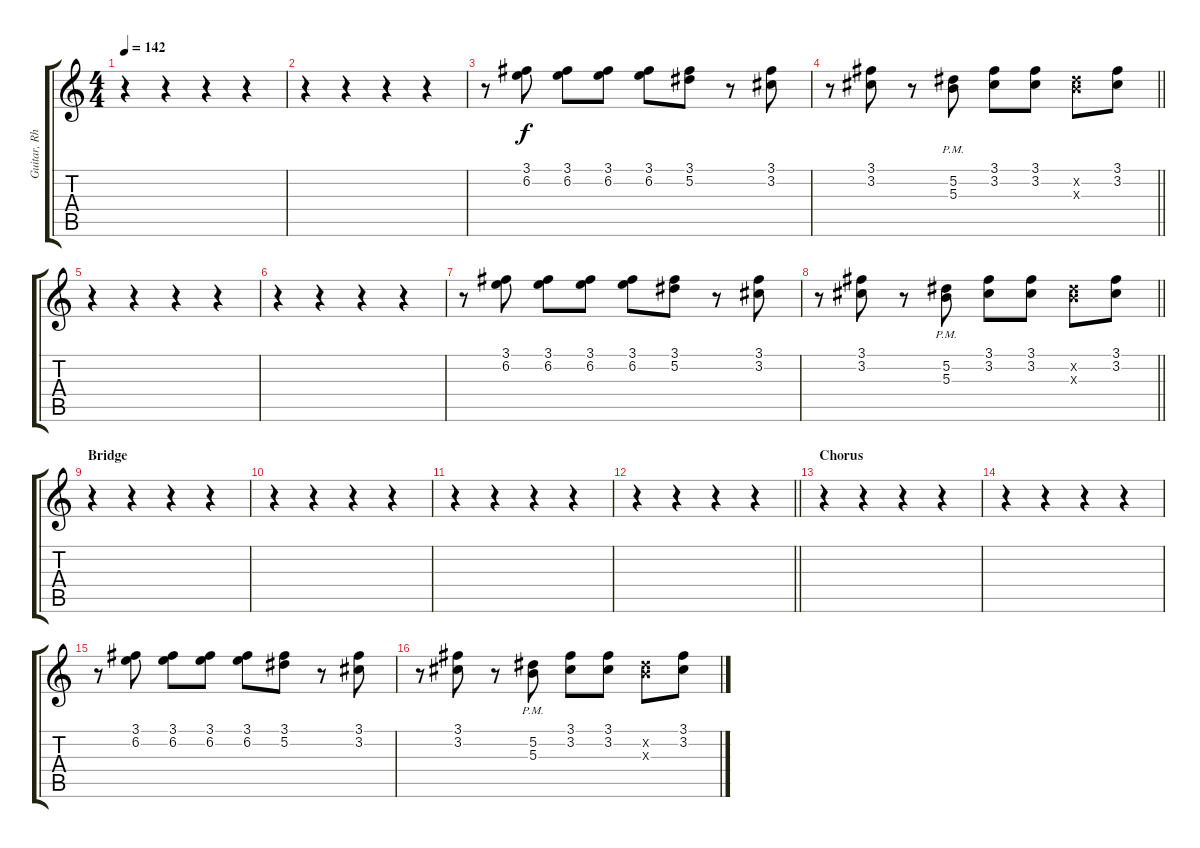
\track ("Guitar, Rhythm" "Guitar, Rh") {instrument distortionguitar}
\staff {score tabs}
\tuning (Eb4 Bb3 Gb3 Db3 Ab2 Eb2) {hide}
\ts (4 4)
\tempo 142
\clef g2
\ks c
r.4{dy f} r.4 r.4 r.4 |
r.4 r.4 r.4 r.4 |
r.8 (3.1 6.2).8 (3.1 6.2).8 (3.1 6.2).8 (3.1 6.2).8 (3.1 5.2).8 r.8 (3.1 3.2).8 |
\barLineRight lightlight
r.8 (3.1 3.2).8 r.8 (5.2{pm} 5.3).8 (3.1 3.2).8 (3.1 3.2).8 (5.2{x} 5.3{x}).8 (3.1 3.2).8 |
r.4 r.4 r.4 r.4 |
r.4 r.4 r.4 r.4 |
r.8 (3.1 6.2).8 (3.1 6.2).8 (3.1 6.2).8 (3.1 6.2).8 (3.1 5.2).8 r.8 (3.1 3.2).8 |
\barLineRight lightlight
r.8 (3.1 3.2).8 r.8 (5.2{pm} 5.3).8 (3.1 3.2).8 (3.1 3.2).8 (5.2{x} 5.3{x}).8 (3.1 3.2).8 |
\section ("" "Bridge")
r.4 r.4 r.4 r.4 |
r.4 r.4 r.4 r.4 |
r.4 r.4 r.4 r.4 |
\barLineRight lightlight
r.4 r.4 r.4 r.4 |
\section ("" "Chorus")
r.4 r.4 r.4 r.4 |
r.4 r.4 r.4 r.4 |
r.8 (3.1 6.2).8 (3.1 6.2).8 (3.1 6.2).8 (3.1 6.2).8 (3.1 5.2).8 r.8 (3.1 3.2).8 |
r.8 (3.1 3.2).8 r.8 (5.2{pm} 5.3).8 (3.1 3.2).8 (3.1 3.2).8 (5.2{x} 5.3{x}).8 (3.1 3.2).8
